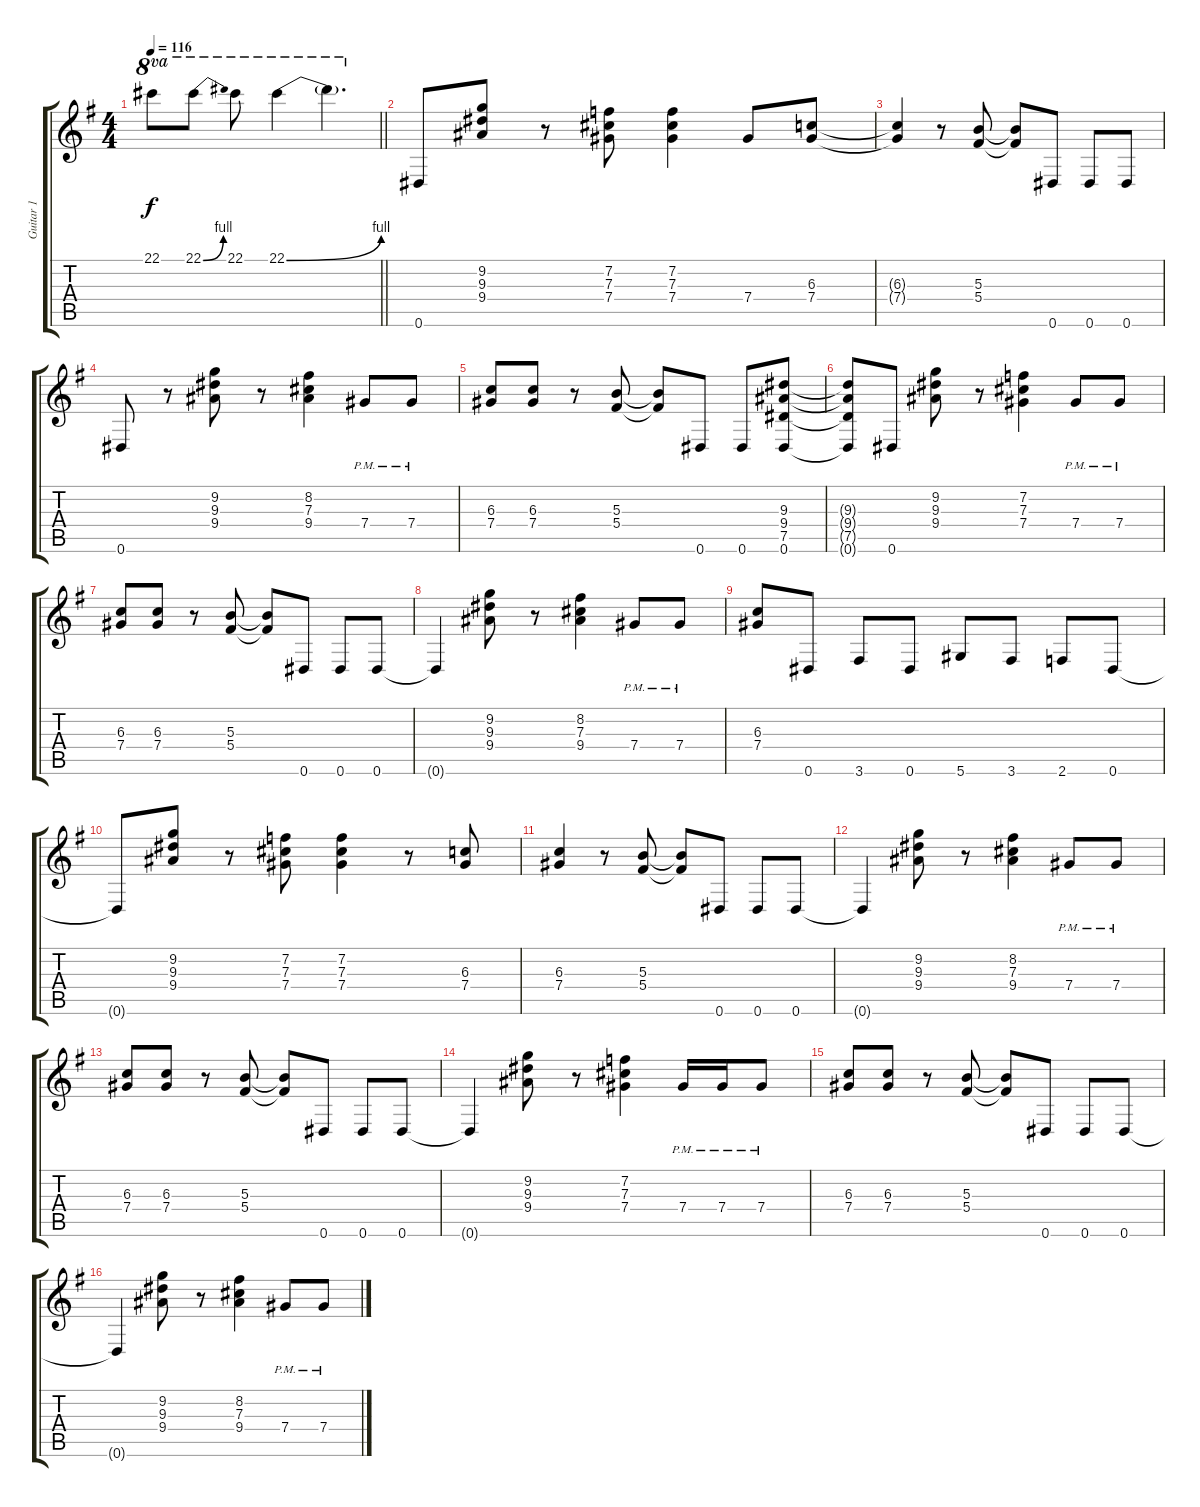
\track ("Guitar 1" "Guitar 1") {instrument distortionguitar}
\staff {score tabs}
\tuning (Eb4 Bb3 Gb3 Db3 Ab2 Eb2) {hide}
\ts (4 4)
\tempo 116
\clef g2
\barLineRight lightlight
\ks g
22.1.8{ot 8va dy f} 22.1{be (bend 0 0 60 4)}.8{ot 8va} 22.1.8{ot 8va} 22.1{be (bend 0 0 60 4)}.4{ot 8va} 22.1{t}.4{d ot 8va} |
0.6.8 (9.2 9.3 9.4).8 r.8 (7.2 7.3 7.4).8 (7.2 7.3 7.4).4 7.4.8 (6.3 7.4).8 |
(6.3{t} 7.4{t}).4 r.8 (5.3 5.4).8 (5.3{t} 5.4{t}).8 0.6.8 0.6.8 0.6.8 |
0.6.8 r.8 (9.2 9.3 9.4).8 r.8 (8.2 7.3 9.4).4 7.4{pm}.8 7.4{pm}.8 |
(6.3 7.4).8 (6.3 7.4).8 r.8 (5.3 5.4).8 (5.3{t} 5.4{t}).8 0.6.8 0.6.8 (9.3 9.4 7.5 0.6).8 |
(9.3{t} 9.4{t} 7.5{t} 0.6{t}).8 0.6.8 (9.2 9.3 9.4).8 r.8 (7.2 7.3 7.4).4 7.4{pm}.8 7.4{pm}.8 |
(6.3 7.4).8 (6.3 7.4).8 r.8 (5.3 5.4).8 (5.3{t} 5.4{t}).8 0.6.8 0.6.8 0.6.8 |
0.6{t}.4 (9.2 9.3 9.4).8 r.8 (8.2 7.3 9.4).4 7.4{pm}.8 7.4{pm}.8 |
(6.3 7.4).8 0.6.8 3.6.8 0.6.8 5.6.8 3.6.8 2.6.8 0.6.8 |
0.6{t}.8 (9.2 9.3 9.4).8 r.8 (7.2 7.3 7.4).8 (7.2 7.3 7.4).4 r.8 (6.3 7.4).8 |
(6.3 7.4).4 r.8 (5.3 5.4).8 (5.3{t} 5.4{t}).8 0.6.8 0.6.8 0.6.8 |
0.6{t}.4 (9.2 9.3 9.4).8 r.8 (8.2 7.3 9.4).4 7.4{pm}.8 7.4{pm}.8 |
(6.3 7.4).8 (6.3 7.4).8 r.8 (5.3 5.4).8 (5.3{t} 5.4{t}).8 0.6.8 0.6.8 0.6.8 |
0.6{t}.4 (9.2 9.3 9.4).8 r.8 (7.2 7.3 7.4).4 7.4{pm}.16 7.4{pm}.16 7.4{pm}.8 |
(6.3 7.4).8 (6.3 7.4).8 r.8 (5.3 5.4).8 (5.3{t} 5.4{t}).8 0.6.8 0.6.8 0.6.8 |
0.6{t}.4 (9.2 9.3 9.4).8 r.8 (8.2 7.3 9.4).4 7.4{pm}.8 7.4{pm}.8
